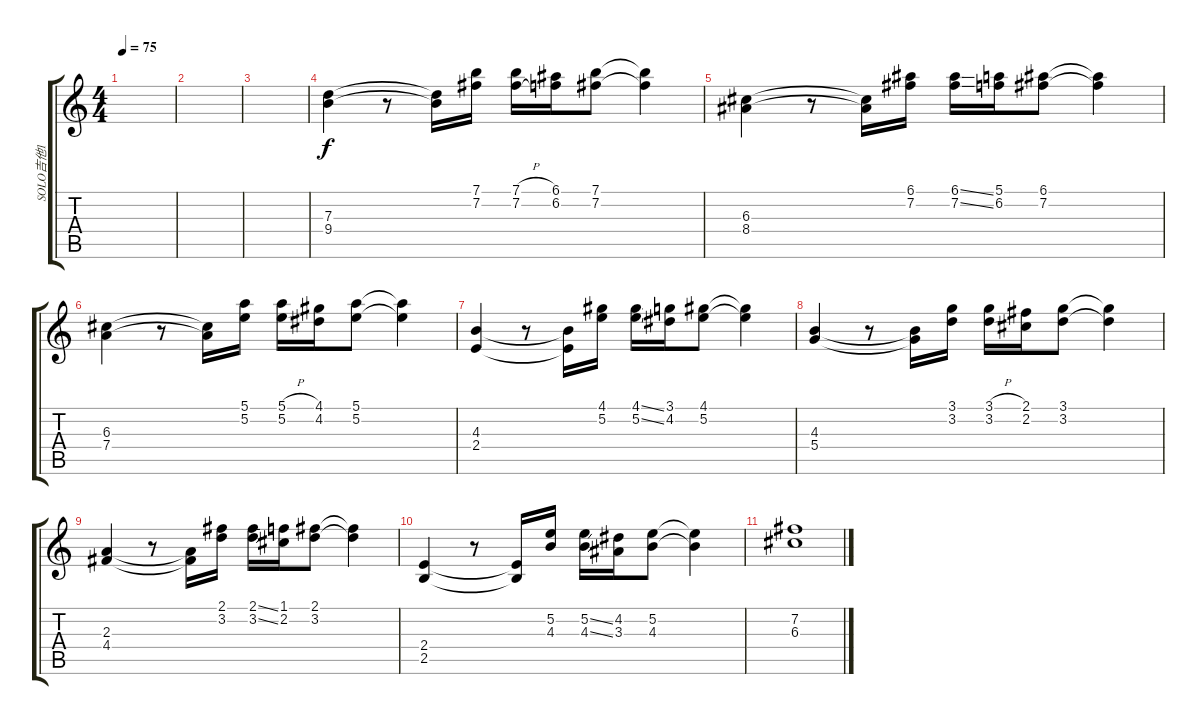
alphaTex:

\track ("SOLO吉他1" "SOLO吉他1") {instrument acousticguitarnylon}
\staff {score tabs}
\tuning (E4 B3 G3 D3 A2 E2) {hide}
\ts (4 4)
\tempo 75
\clef g2
\ks c
|
|
|
(7.3 9.4).4 r.8 (7.3{t} 9.4{t}).16 (7.1 7.2).16 (7.1{h} 7.2{h}).16 (6.1 6.2).16 (7.1 7.2).8 (7.1{t} 7.2{t}).4 |
(6.3 8.4).4 r.8 (6.3{t} 8.4{t}).16 (6.1 7.2).16 (6.1{ss} 7.2{ss}).16 (5.1 6.2).16 (6.1 7.2).8 (6.1{t} 7.2{t}).4 |
(6.3 7.4).4 r.8 (6.3{t} 7.4{t}).16 (5.1 5.2).16 (5.1{h} 5.2{h}).16 (4.1 4.2).16 (5.1 5.2).8 (5.1{t} 5.2{t}).4 |
(4.3 2.4).4 r.8 (4.3{t} 2.4{t}).16 (4.1 5.2).16 (4.1{ss} 5.2{ss}).16 (3.1 4.2).16 (4.1 5.2).8 (4.1{t} 5.2{t}).4 |
(4.3 5.4).4 r.8 (4.3{t} 5.4{t}).16 (3.1 3.2).16 (3.1{h} 3.2{h}).16 (2.1 2.2).16 (3.1 3.2).8 (3.1{t} 3.2{t}).4 |
(2.3 4.4).4 r.8 (2.3{t} 4.4{t}).16 (2.1 3.2).16 (2.1{ss} 3.2{ss}).16 (1.1 2.2).16 (2.1 3.2).8 (2.1{t} 3.2{t}).4 |
(2.4 2.5).4 r.8 (2.4{t} 2.5{t}).16 (5.2 4.3).16 (5.2{ss} 4.3{ss}).16 (4.2 3.3).16 (5.2 4.3).8 (5.2{t} 4.3{t}).4 |
(7.2 6.3).1
